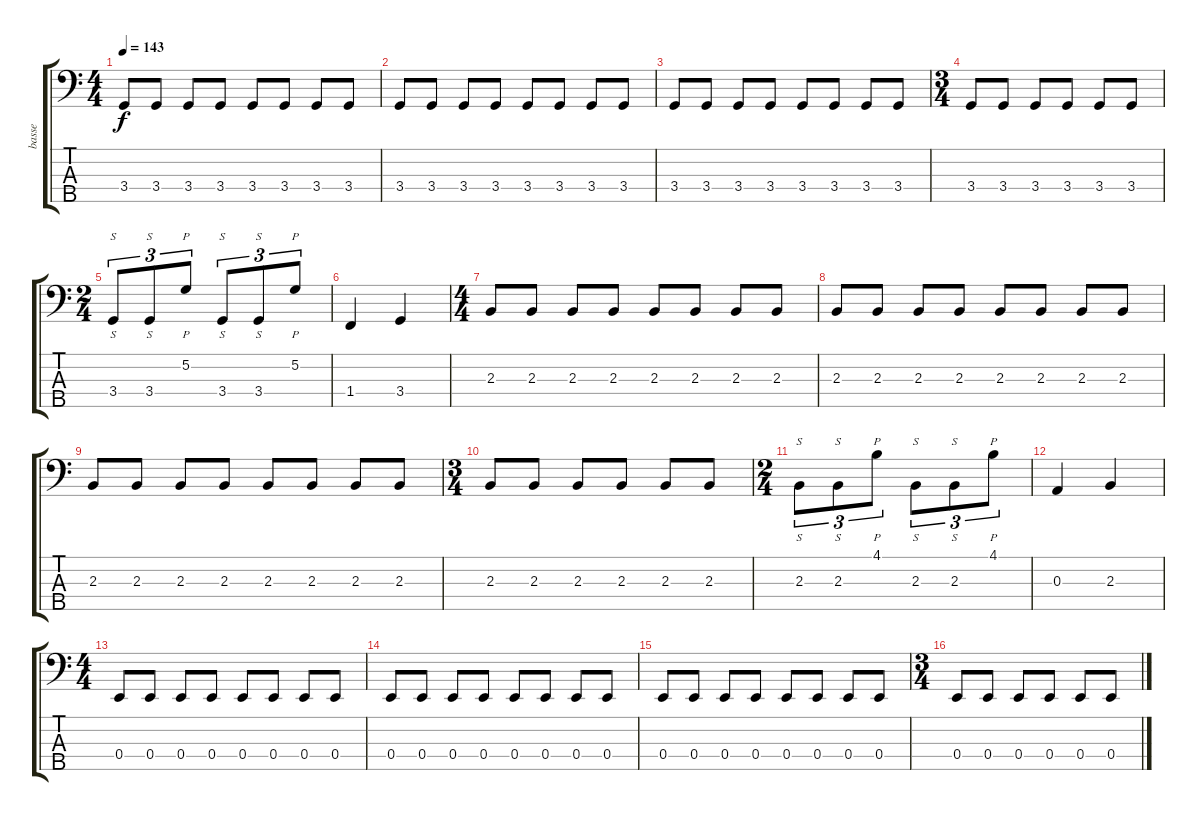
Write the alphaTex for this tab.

\track ("basse" "basse") {instrument fretlessbass}
\staff {score tabs}
\tuning (G2 D2 A1 E1 B0) {hide}
\ts (4 4)
\tempo 143
\clef f4
\ks c
3.4.8{dy f instrument fretlessbass} 3.4.8 3.4.8 3.4.8 3.4.8 3.4.8 3.4.8 3.4.8 |
3.4.8 3.4.8 3.4.8 3.4.8 3.4.8 3.4.8 3.4.8 3.4.8 |
3.4.8 3.4.8 3.4.8 3.4.8 3.4.8 3.4.8 3.4.8 3.4.8 |
\ts (3 4)
3.4.8 3.4.8 3.4.8 3.4.8 3.4.8 3.4.8 |
\ts (2 4)
3.4.8{s tu (3 2)} 3.4.8{s tu (3 2)} 5.2.8{p tu (3 2)} 3.4.8{s tu (3 2)} 3.4.8{s tu (3 2)} 5.2.8{p tu (3 2)} |
1.4.4 3.4.4 |
\ts (4 4)
2.3.8 2.3.8 2.3.8 2.3.8 2.3.8 2.3.8 2.3.8 2.3.8 |
2.3.8 2.3.8 2.3.8 2.3.8 2.3.8 2.3.8 2.3.8 2.3.8 |
2.3.8 2.3.8 2.3.8 2.3.8 2.3.8 2.3.8 2.3.8 2.3.8 |
\ts (3 4)
2.3.8 2.3.8 2.3.8 2.3.8 2.3.8 2.3.8 |
\ts (2 4)
2.3.8{s tu (3 2)} 2.3.8{s tu (3 2)} 4.1.8{p tu (3 2)} 2.3.8{s tu (3 2)} 2.3.8{s tu (3 2)} 4.1.8{p tu (3 2)} |
0.3.4 2.3.4 |
\ts (4 4)
0.4.8 0.4.8 0.4.8 0.4.8 0.4.8 0.4.8 0.4.8 0.4.8 |
0.4.8 0.4.8 0.4.8 0.4.8 0.4.8 0.4.8 0.4.8 0.4.8 |
0.4.8 0.4.8 0.4.8 0.4.8 0.4.8 0.4.8 0.4.8 0.4.8 |
\ts (3 4)
0.4.8 0.4.8 0.4.8 0.4.8 0.4.8 0.4.8
